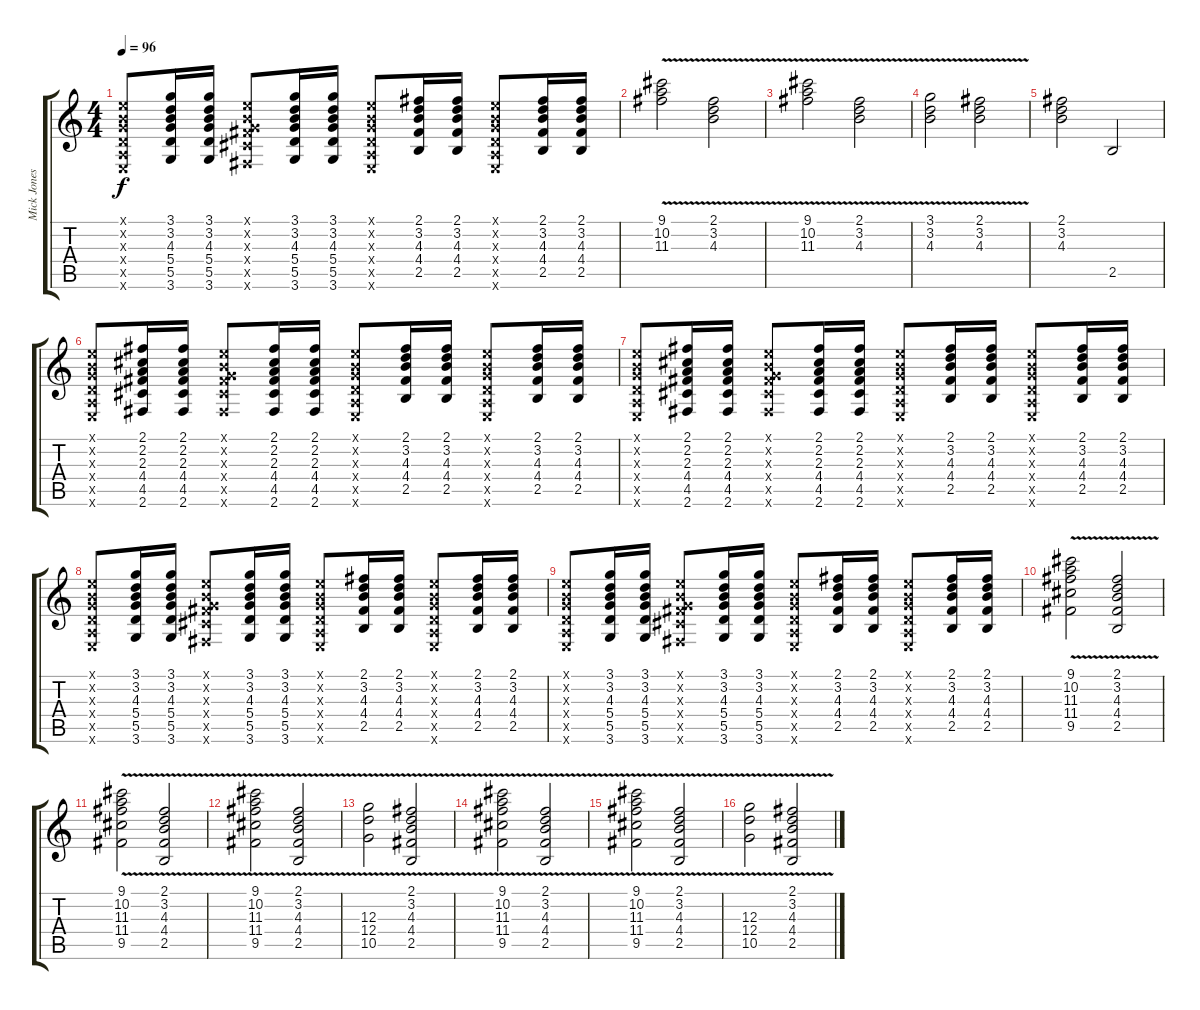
\track ("Mick Jones (lead guitar)" "Mick Jones") {instrument overdrivenguitar}
\staff {score tabs}
\tuning (E4 B3 G3 D3 A2 E2) {hide}
\ts (4 4)
\tempo 96
\clef g2
\ks c
(0.1{x} 0.2{x} 0.3{x} 0.4{x} 0.5{x} 0.6{x}).8{dy f} (3.1 3.2 4.3 5.4 5.5 3.6).16 (3.1 3.2 4.3 5.4 5.5 3.6).16 (0.1{x} 0.2{x} 0.3{x} 4.4{x} 4.5{x} 2.6{x}).8 (3.1 3.2 4.3 5.4 5.5 3.6).16 (3.1 3.2 4.3 5.4 5.5 3.6).16 (0.1{x} 0.2{x} 0.3{x} 0.4{x} 0.5{x} 0.6{x}).8 (2.1 3.2 4.3 4.4 2.5).16 (2.1 3.2 4.3 4.4 2.5).16 (0.1{x} 0.2{x} 0.3{x} 0.4{x} 0.5{x} 0.6{x}).8 (2.1 3.2 4.3 4.4 2.5).16 (2.1 3.2 4.3 4.4 2.5).16 |
(9.1{v} 10.2 11.3).2 (2.1{v} 3.2 4.3).2 |
(9.1{v} 10.2 11.3).2 (2.1{v} 3.2 4.3).2 |
(3.1{v} 3.2 4.3).2 (2.1{v} 3.2 4.3).2 |
(2.1 3.2 4.3).2 2.5.2 |
(0.1{x} 0.2{x} 0.3{x} 0.4{x} 0.5{x} 0.6{x}).8 (2.1 2.2 2.3 4.4 4.5 2.6).16 (2.1 2.2 2.3 4.4 4.5 2.6).16 (0.1{x} 0.2{x} 0.3{x} 4.4{x} 4.5{x} 2.6{x}).8 (2.1 2.2 2.3 4.4 4.5 2.6).16 (2.1 2.2 2.3 4.4 4.5 2.6).16 (0.1{x} 0.2{x} 0.3{x} 0.4{x} 0.5{x} 0.6{x}).8 (2.1 3.2 4.3 4.4 2.5).16 (2.1 3.2 4.3 4.4 2.5).16 (0.1{x} 0.2{x} 0.3{x} 0.4{x} 0.5{x} 0.6{x}).8 (2.1 3.2 4.3 4.4 2.5).16 (2.1 3.2 4.3 4.4 2.5).16 |
(0.1{x} 0.2{x} 0.3{x} 0.4{x} 0.5{x} 0.6{x}).8 (2.1 2.2 2.3 4.4 4.5 2.6).16 (2.1 2.2 2.3 4.4 4.5 2.6).16 (0.1{x} 0.2{x} 0.3{x} 4.4{x} 4.5{x} 2.6{x}).8 (2.1 2.2 2.3 4.4 4.5 2.6).16 (2.1 2.2 2.3 4.4 4.5 2.6).16 (0.1{x} 0.2{x} 0.3{x} 0.4{x} 0.5{x} 0.6{x}).8 (2.1 3.2 4.3 4.4 2.5).16 (2.1 3.2 4.3 4.4 2.5).16 (0.1{x} 0.2{x} 0.3{x} 0.4{x} 0.5{x} 0.6{x}).8 (2.1 3.2 4.3 4.4 2.5).16 (2.1 3.2 4.3 4.4 2.5).16 |
(0.1{x} 0.2{x} 0.3{x} 0.4{x} 0.5{x} 0.6{x}).8 (3.1 3.2 4.3 5.4 5.5 3.6).16 (3.1 3.2 4.3 5.4 5.5 3.6).16 (0.1{x} 0.2{x} 0.3{x} 4.4{x} 4.5{x} 2.6{x}).8 (3.1 3.2 4.3 5.4 5.5 3.6).16 (3.1 3.2 4.3 5.4 5.5 3.6).16 (0.1{x} 0.2{x} 0.3{x} 0.4{x} 0.5{x} 0.6{x}).8 (2.1 3.2 4.3 4.4 2.5).16 (2.1 3.2 4.3 4.4 2.5).16 (0.1{x} 0.2{x} 0.3{x} 0.4{x} 0.5{x} 0.6{x}).8 (2.1 3.2 4.3 4.4 2.5).16 (2.1 3.2 4.3 4.4 2.5).16 |
(0.1{x} 0.2{x} 0.3{x} 0.4{x} 0.5{x} 0.6{x}).8 (3.1 3.2 4.3 5.4 5.5 3.6).16 (3.1 3.2 4.3 5.4 5.5 3.6).16 (0.1{x} 0.2{x} 0.3{x} 4.4{x} 4.5{x} 2.6{x}).8 (3.1 3.2 4.3 5.4 5.5 3.6).16 (3.1 3.2 4.3 5.4 5.5 3.6).16 (0.1{x} 0.2{x} 0.3{x} 0.4{x} 0.5{x} 0.6{x}).8 (2.1 3.2 4.3 4.4 2.5).16 (2.1 3.2 4.3 4.4 2.5).16 (0.1{x} 0.2{x} 0.3{x} 0.4{x} 0.5{x} 0.6{x}).8 (2.1 3.2 4.3 4.4 2.5).16 (2.1 3.2 4.3 4.4 2.5).16 |
(9.1 10.2{v} 11.3 11.4 9.5).2 (2.1 3.2 4.3{v} 4.4 2.5).2 |
(9.1 10.2{v} 11.3 11.4 9.5).2 (2.1 3.2 4.3{v} 4.4 2.5).2 |
(9.1 10.2{v} 11.3 11.4 9.5).2 (2.1 3.2 4.3{v} 4.4 2.5).2 |
(12.3{v} 12.4 10.5).2 (2.1 3.2 4.3{v} 4.4 2.5).2 |
(9.1 10.2{v} 11.3 11.4 9.5).2 (2.1 3.2 4.3{v} 4.4 2.5).2 |
(9.1 10.2{v} 11.3 11.4 9.5).2 (2.1 3.2 4.3{v} 4.4 2.5).2 |
(12.3{v} 12.4 10.5).2 (2.1 3.2 4.3{v} 4.4 2.5).2
